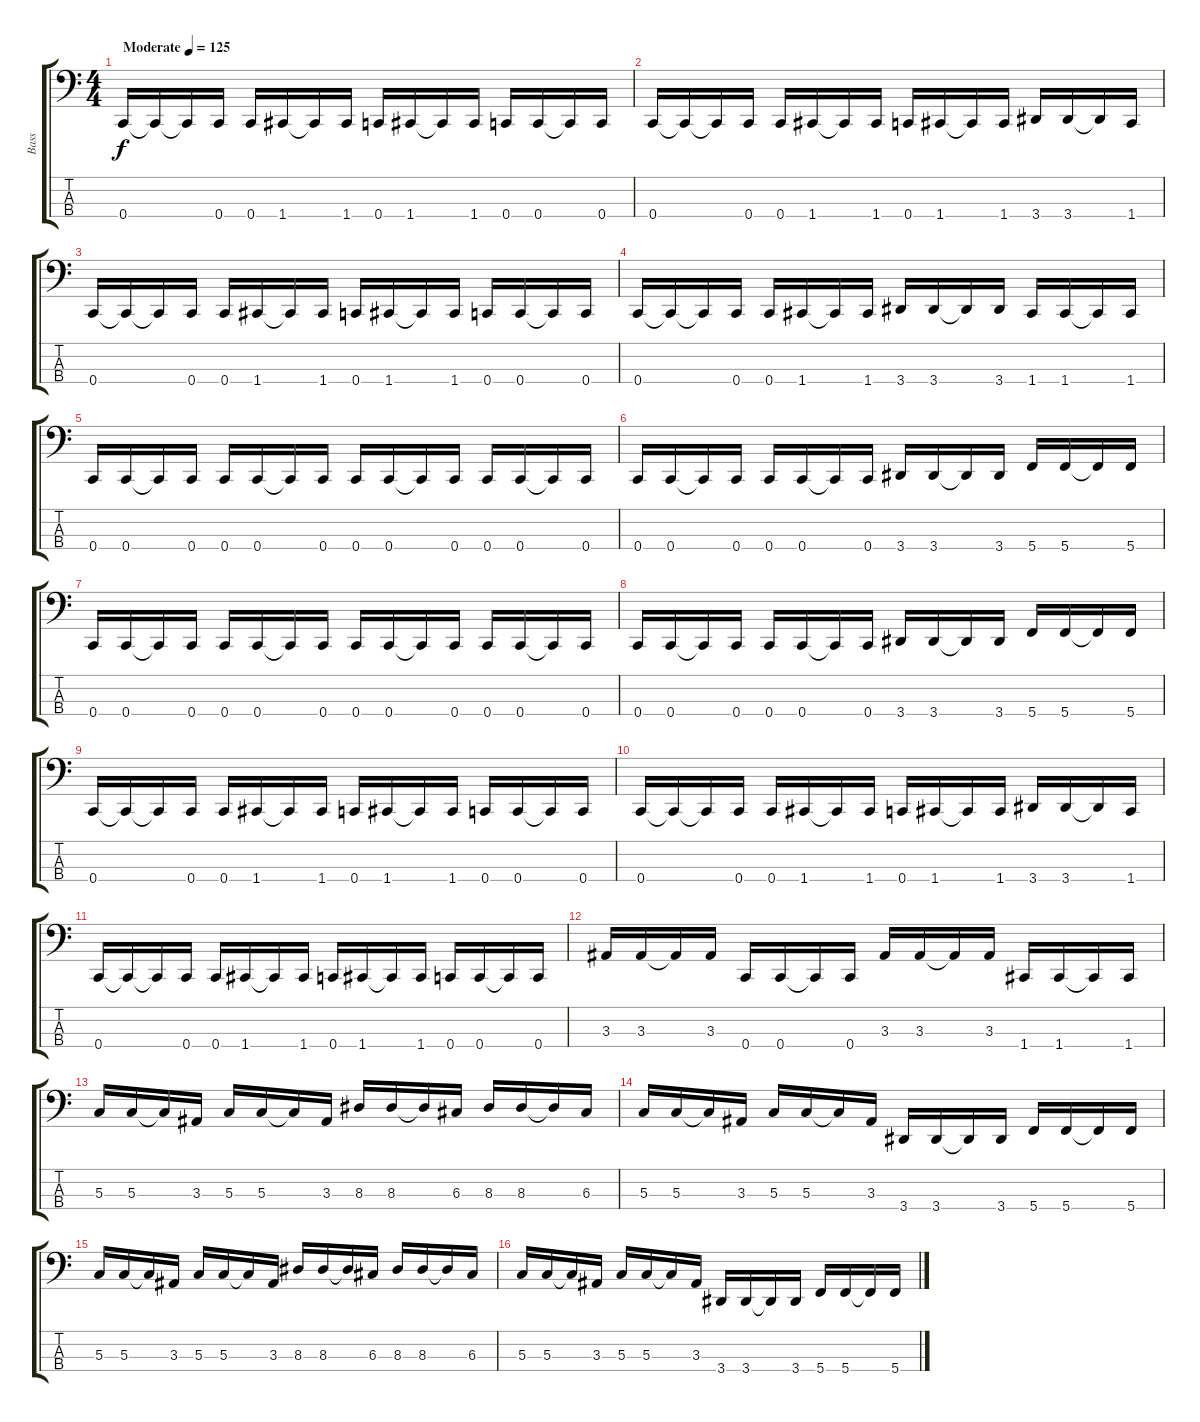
\track ("Bass" "Bass") {instrument electricbasspick}
\staff {score tabs}
\tuning (F2 C2 G1 C1) {hide}
\ts (4 4)
\tempo (125 "Moderate")
\clef f4
\ks c
0.4.16{dy f instrument electricbasspick} 0.4{t}.16 0.4{t}.16 0.4.16 0.4.16 1.4.16 1.4{t}.16 1.4.16 0.4.16 1.4.16 1.4{t}.16 1.4.16 0.4.16 0.4.16 0.4{t}.16 0.4.16 |
0.4.16 0.4{t}.16 0.4{t}.16 0.4.16 0.4.16 1.4.16 1.4{t}.16 1.4.16 0.4.16 1.4.16 1.4{t}.16 1.4.16 3.4.16 3.4.16 3.4{t}.16 1.4.16 |
0.4.16 0.4{t}.16 0.4{t}.16 0.4.16 0.4.16 1.4.16 1.4{t}.16 1.4.16 0.4.16 1.4.16 1.4{t}.16 1.4.16 0.4.16 0.4.16 0.4{t}.16 0.4.16 |
0.4.16 0.4{t}.16 0.4{t}.16 0.4.16 0.4.16 1.4.16 1.4{t}.16 1.4.16 3.4.16 3.4.16 3.4{t}.16 3.4.16 1.4.16 1.4.16 1.4{t}.16 1.4.16 |
0.4.16 0.4.16 0.4{t}.16 0.4.16 0.4.16 0.4.16 0.4{t}.16 0.4.16 0.4.16 0.4.16 0.4{t}.16 0.4.16 0.4.16 0.4.16 0.4{t}.16 0.4.16 |
0.4.16 0.4.16 0.4{t}.16 0.4.16 0.4.16 0.4.16 0.4{t}.16 0.4.16 3.4.16 3.4.16 3.4{t}.16 3.4.16 5.4.16 5.4.16 5.4{t}.16 5.4.16 |
0.4.16 0.4.16 0.4{t}.16 0.4.16 0.4.16 0.4.16 0.4{t}.16 0.4.16 0.4.16 0.4.16 0.4{t}.16 0.4.16 0.4.16 0.4.16 0.4{t}.16 0.4.16 |
0.4.16 0.4.16 0.4{t}.16 0.4.16 0.4.16 0.4.16 0.4{t}.16 0.4.16 3.4.16 3.4.16 3.4{t}.16 3.4.16 5.4.16 5.4.16 5.4{t}.16 5.4.16 |
0.4.16 0.4{t}.16 0.4{t}.16 0.4.16 0.4.16 1.4.16 1.4{t}.16 1.4.16 0.4.16 1.4.16 1.4{t}.16 1.4.16 0.4.16 0.4.16 0.4{t}.16 0.4.16 |
0.4.16 0.4{t}.16 0.4{t}.16 0.4.16 0.4.16 1.4.16 1.4{t}.16 1.4.16 0.4.16 1.4.16 1.4{t}.16 1.4.16 3.4.16 3.4.16 3.4{t}.16 1.4.16 |
0.4.16 0.4{t}.16 0.4{t}.16 0.4.16 0.4.16 1.4.16 1.4{t}.16 1.4.16 0.4.16 1.4.16 1.4{t}.16 1.4.16 0.4.16 0.4.16 0.4{t}.16 0.4.16 |
3.3.16 3.3.16 3.3{t}.16 3.3.16 0.4.16 0.4.16 0.4{t}.16 0.4.16 3.3.16 3.3.16 3.3{t}.16 3.3.16 1.4.16 1.4.16 1.4{t}.16 1.4.16 |
5.3.16 5.3.16 5.3{t}.16 3.3.16 5.3.16 5.3.16 5.3{t}.16 3.3.16 8.3.16 8.3.16 8.3{t}.16 6.3.16 8.3.16 8.3.16 8.3{t}.16 6.3.16 |
5.3.16 5.3.16 5.3{t}.16 3.3.16 5.3.16 5.3.16 5.3{t}.16 3.3.16 3.4.16 3.4.16 3.4{t}.16 3.4.16 5.4.16 5.4.16 5.4{t}.16 5.4.16 |
5.3.16 5.3.16 5.3{t}.16 3.3.16 5.3.16 5.3.16 5.3{t}.16 3.3.16 8.3.16 8.3.16 8.3{t}.16 6.3.16 8.3.16 8.3.16 8.3{t}.16 6.3.16 |
5.3.16 5.3.16 5.3{t}.16 3.3.16 5.3.16 5.3.16 5.3{t}.16 3.3.16 3.4.16 3.4.16 3.4{t}.16 3.4.16 5.4.16 5.4.16 5.4{t}.16 5.4.16
